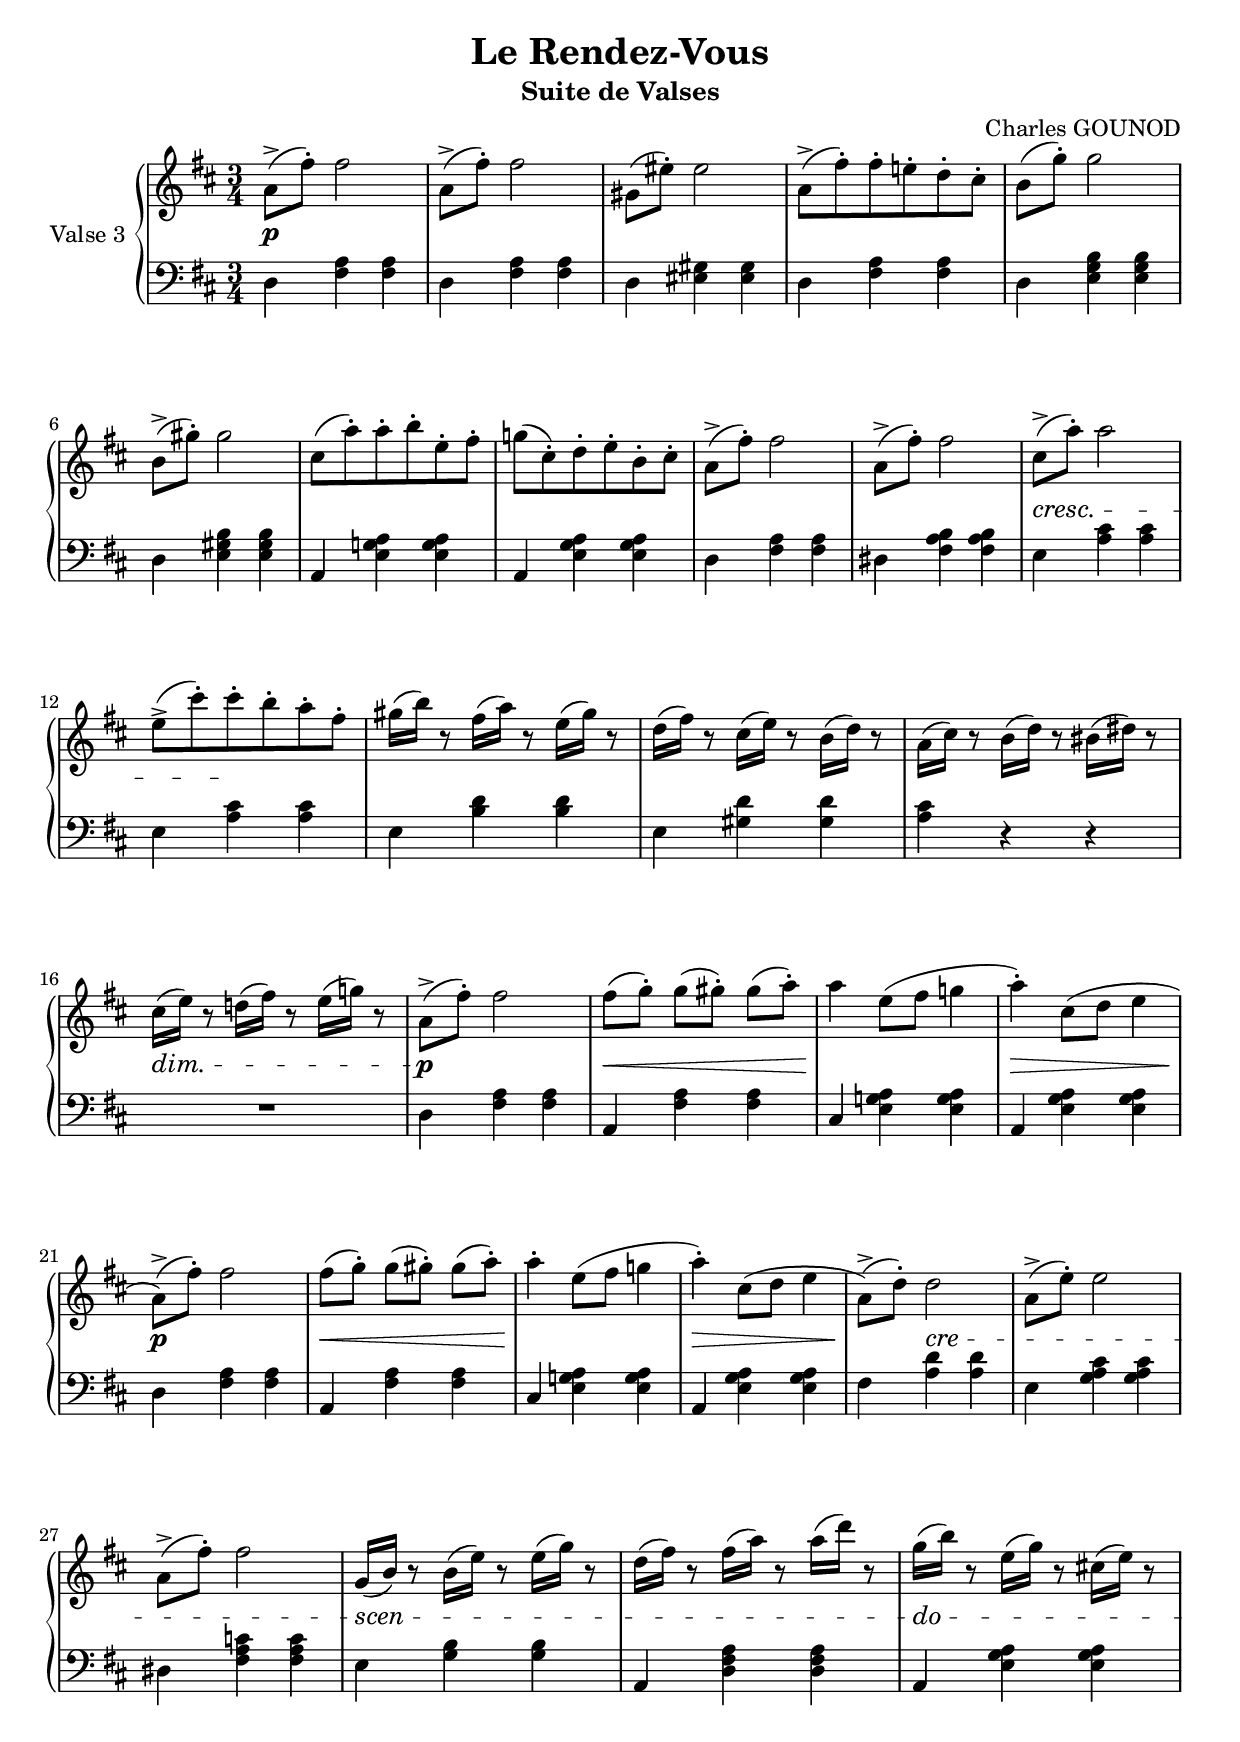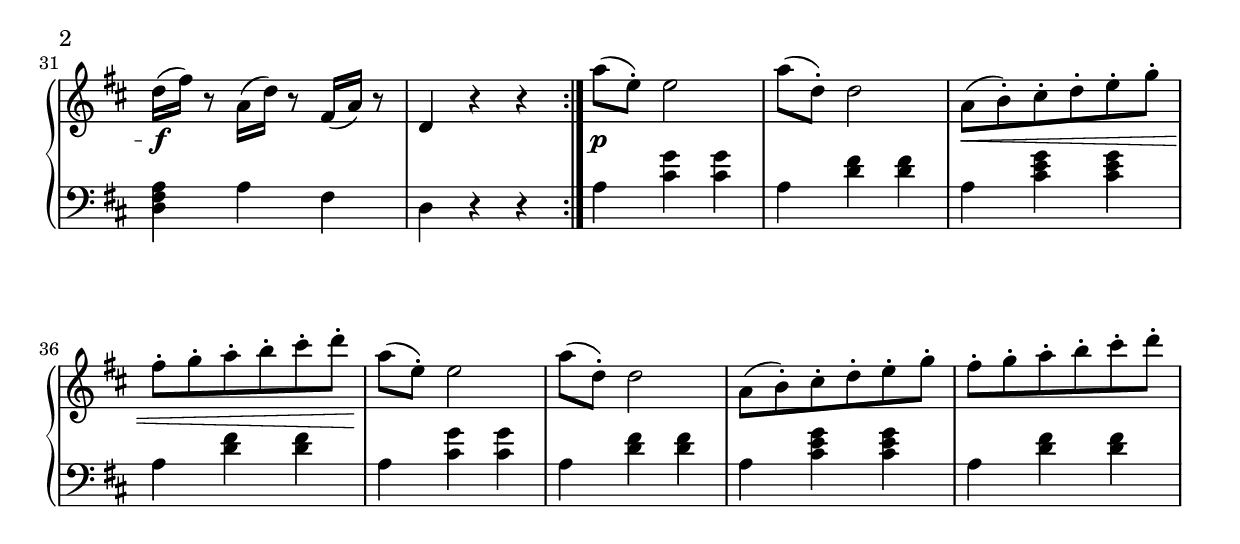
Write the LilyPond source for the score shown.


\version "2.19.30"

\paper {
   max-systems-per-page = 6
}

\header {
  title = "Le Rendez-Vous"
  subtitle = "Suite de Valses"
  composer = "Charles GOUNOD"

%  meter = "Tempo di Walz"
  % copyright = \markup \left-align \center-column {
  %   \line {
	 %  	"© 2015 Alberto Simões"}
  % 	\line {
  % 		\epsfile #Y #2 #"cc-by-sa.eps" "Licensed under a Creative Commons Attribution-ShareAlike 4.0 International License."
  % 	}
  % }
  % tagline = \markup \left-align \center-column {
  %   \line { "Thank you to Michael Gerdau, Abraham Lee and Brian Barker for proofreading."}
  % 	\line { "Original document from IMSLP (http://imslp.org)." }
  % 	\line { "Typeset with GNU LilyPond (http://lilypond.org)." }
  % }
}

do = #(make-dynamic-script (markup #:normal-text #:italic "do"))


%\include "intro.ly"
%\include "valse1.ly"
%\include "valse2.ly"
thirdValseUpper = \relative c'' {
  \clef treble
  \key d \major
  \time 3/4
 
  \repeat volta 2 {
    %% Page 1 Line 1

    a8[(^> fis'-.)] fis2 | a,8[(^> fis'])-. fis2 |
    gis,8[( eis'-.)] eis2 |
    a,8[(^> fis'-.) fis-. e!-. d-. cis-.] |
    b8[( g'-.)] g2 | b,8[(^> gis'-.)] gis2 |
    cis,8[( a')-. a-. b-. e,-. fis-.] |

    %% Page 1 Line 2

    g!8[( cis,-.) d-. e-. b-. cis-.] |
    a8[(^> fis'-.)] fis2 | a,8[(^> fis'])-. fis2 |
    cis8[(^> a')]-. a2 | e8[(^> cis')-. cis-. b-. a-. fis-.] |
    gis16[( b)] r8 fis16[( a)] r8 e16[( gis)] r8 |

    %% page 1, line 3
    d16[( fis)] r8 cis16[( e)] r8 b16[( d)] r8 |
    a16[( cis)] r8 b16[( d)] r8 bis16([ dis]) r8 |
    cis16[( e)] r8 d!16([ fis]) r8 e16[( g!)] r8 |
    a,8^>[( fis')]-. fis2 | fis8[( g)]-. g[( gis)]-. gis8[( a)]-. |
    a4 e8[( fis] g!4

    %% page 1, line 4
    a4)-. cis,8[( d] e4 | a,8[)(^> fis'-.]) fis2 |
    fis8[( g-.)] g[( gis)]-. gis[( a)]-. |
    a4-. e8[( fis] g!4 | a)-. cis,8[( d] e4 | a,8)[(^> d)]-. d2 |
    a8[(^> e')]-. e2 | a,8[(^> fis')]-. fis2 |

    %% page 1, line 5
    g,16[( b)] r8 b16[( e)] r8 e16[( g)] r8 |
    d16[( fis)] r8 fis16[( a)] r8 a16[( d)] r8 |
    g,16[( b)] r8 e,16[( g)] r8 cis,!16[( e)] r8 |
    d16[( fis)] r8 a,16[( d)] r8 fis,16[( a)] r8 | d,4 r r
  }
  a''8[( e)]-. e2

  %% page 1, line 6
  a8[( d,)]-. d2 | a8[( b)-. cis-. d-. e-. g-.] |
  fis[-. g-. a-. b-. cis-. d]-. | a8[( e)]-. e2 |
  a8[( d,)]-. d2 | a8[( b)-. cis-. d-. e-. g-.] |
  fis[-. g-. a-. b-. cis-. d]-.
}

thirdValseLower = \relative c {
  \clef bass
  \key d \major
  \time 3/4

  \repeat volta 2 {
    % Line 1, page 1
    d4 <fis a> q|d <fis a> q|d <eis gis> q|d <fis a> q|
    d <e g b> q|d <e gis b> q|a, <e' g! a> q|

    % line 2, page 1
    a, <e' g a> q|d <fis a> q|dis <fis a b> q|e <a cis> q|e <a cis> q|e <b' d> q|

    % line 3, page 1
    e, <gis d'> q|<a cis> r r| R1*3/4 | d,4 <fis a> q|a, <fis' a> q|cis <e g! a> q|

    % line 4, page 1
    a, <e' g a> q|d <fis a> q|a, <fis' a> q|cis <e g! a> q|
    a, <e' g a> q|fis <a d> q| e <g a cis> q|dis <fis a c!> q |

    % line 5, page 1
    e <g b> q|a, <d fis a> q|a <e' g a> q|<d fis a> a' fis | d r r 
  }
  a' <cis g'> q |
  % line 6, page 1
  a <d fis> q|a <cis e g> q|a <d fis> q|a <cis g'> q|a <d fis> q|a <cis e g> q|
  a <d fis> q|
}



%%%% DYNAMICS

thirdValseDynamics = {
  \repeat volta 2 {
    s2.\p s2. s2. s2. s2. s2. s2.
    \set crescendoSpanner = #'text
    \set crescendoText = \markup \italic "cresc."
    s2. s2. s2. s2.\< s4 s8\! s4. s2.
    \set decrescendoSpanner = #'text
    \set decrescendoText = \markup \italic "dim."
    s2. s2. s2.\> s2.\p
    \set crescendoSpanner = #'hairpin
    \set decrescendoSpanner = #'hairpin
    s2.\< s2.\!
    s2.\> s2.\p s2.\< s2.\! s2.\> s4\!
    \set crescendoSpanner = #'text
    \set crescendoText = \markup \italic "cre"
    s2\< s2. s2.
    \set crescendoText = \markup \italic "scen"
    s2.\< s2.
    \set crescendoText = \markup \italic "do"
    s2.\< s2.\f s2.
  }
  s2.\p

  \set crescendoSpanner = #'hairpin
  s2. s2.\< s2. s2.\! s2. s2.\< s2.
}

\score {
  \new PianoStaff <<
    \set PianoStaff.instrumentName = "Valse 3"
    \new Staff = "upper" \thirdValseUpper
    \new Dynamics = "Dynamics_pf" \thirdValseDynamics
    \new Staff = "lower" \thirdValseLower
  >>
  \layout { 
    \context {
      \Score
      \override SpacingSpanner.base-shortest-duration = #(ly:make-moment 1/12)
    }
    \set Score.doubleRepeatType = #":|.|:"
  }
}



\score {
  \new PianoStaff <<
    \new Staff = "upper" {
 %     \introUpper
%      \firstValseUpper
 %     \secondValseUpper
      \thirdValseUpper
    }
    \new Dynamics = "Dynamics_pf" {
%      \introDynamics
 %     \firstValseDynamics
 %\secondValseDynamics
       \thirdValseDynamics
    }
    \new Staff = "lower" {
%      \introLower
 %     \firstValseLower
     % \secondValseLower
       \thirdValseLower
    }
  >>
  \midi {
    \tempo 4 = 120
  }
}